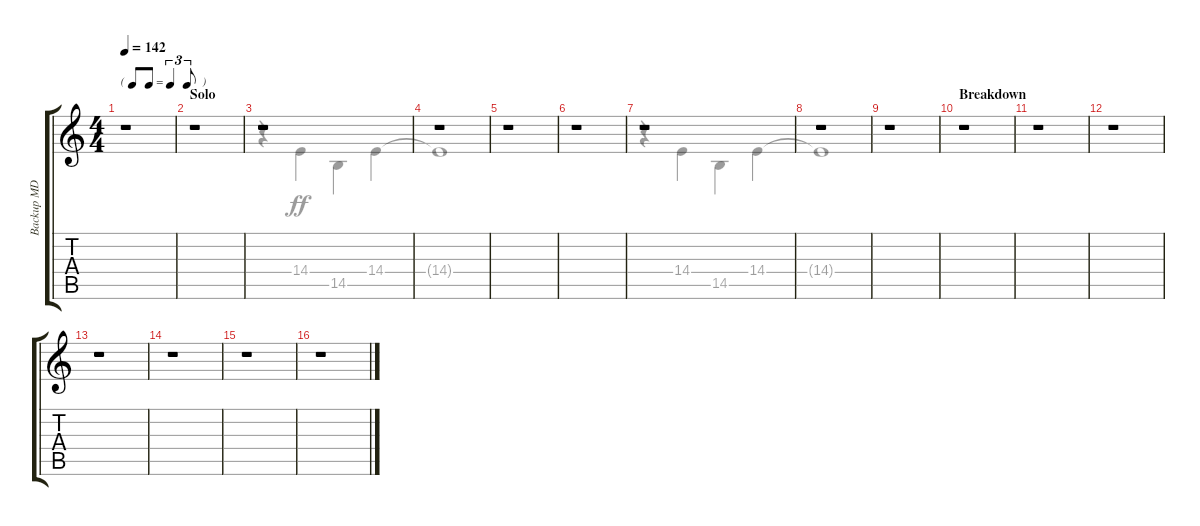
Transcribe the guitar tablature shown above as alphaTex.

\track ("Backup MD" "Backup MD") {instrument synthvoice}
\staff {score tabs}
\tuning (E4 B3 G3 D3 A2 E2) {hide}
\voice
\ts (4 4)
\tf triplet8th
\tempo 142
\clef g2
\ks c
r.1{dy ff} |
\section ("" "Solo")
r.1 |
r.1 |
r.1 |
r.1 |
r.1 |
r.1 |
r.1 |
r.1 |
\section ("" "Breakdown")
r.1 |
r.1 |
r.1 |
r.1 |
r.1 |
r.1 |
r.1
\voice
\clef g2
\ottava regular
\simile none
\ks c
|
|
r.4 14.4.4 14.5.4 14.4.4 |
14.4{t}.1 |
|
|
r.4 14.4.4 14.5.4 14.4.4 |
14.4{t}.1 |
|
|
|
|
|
|
|
